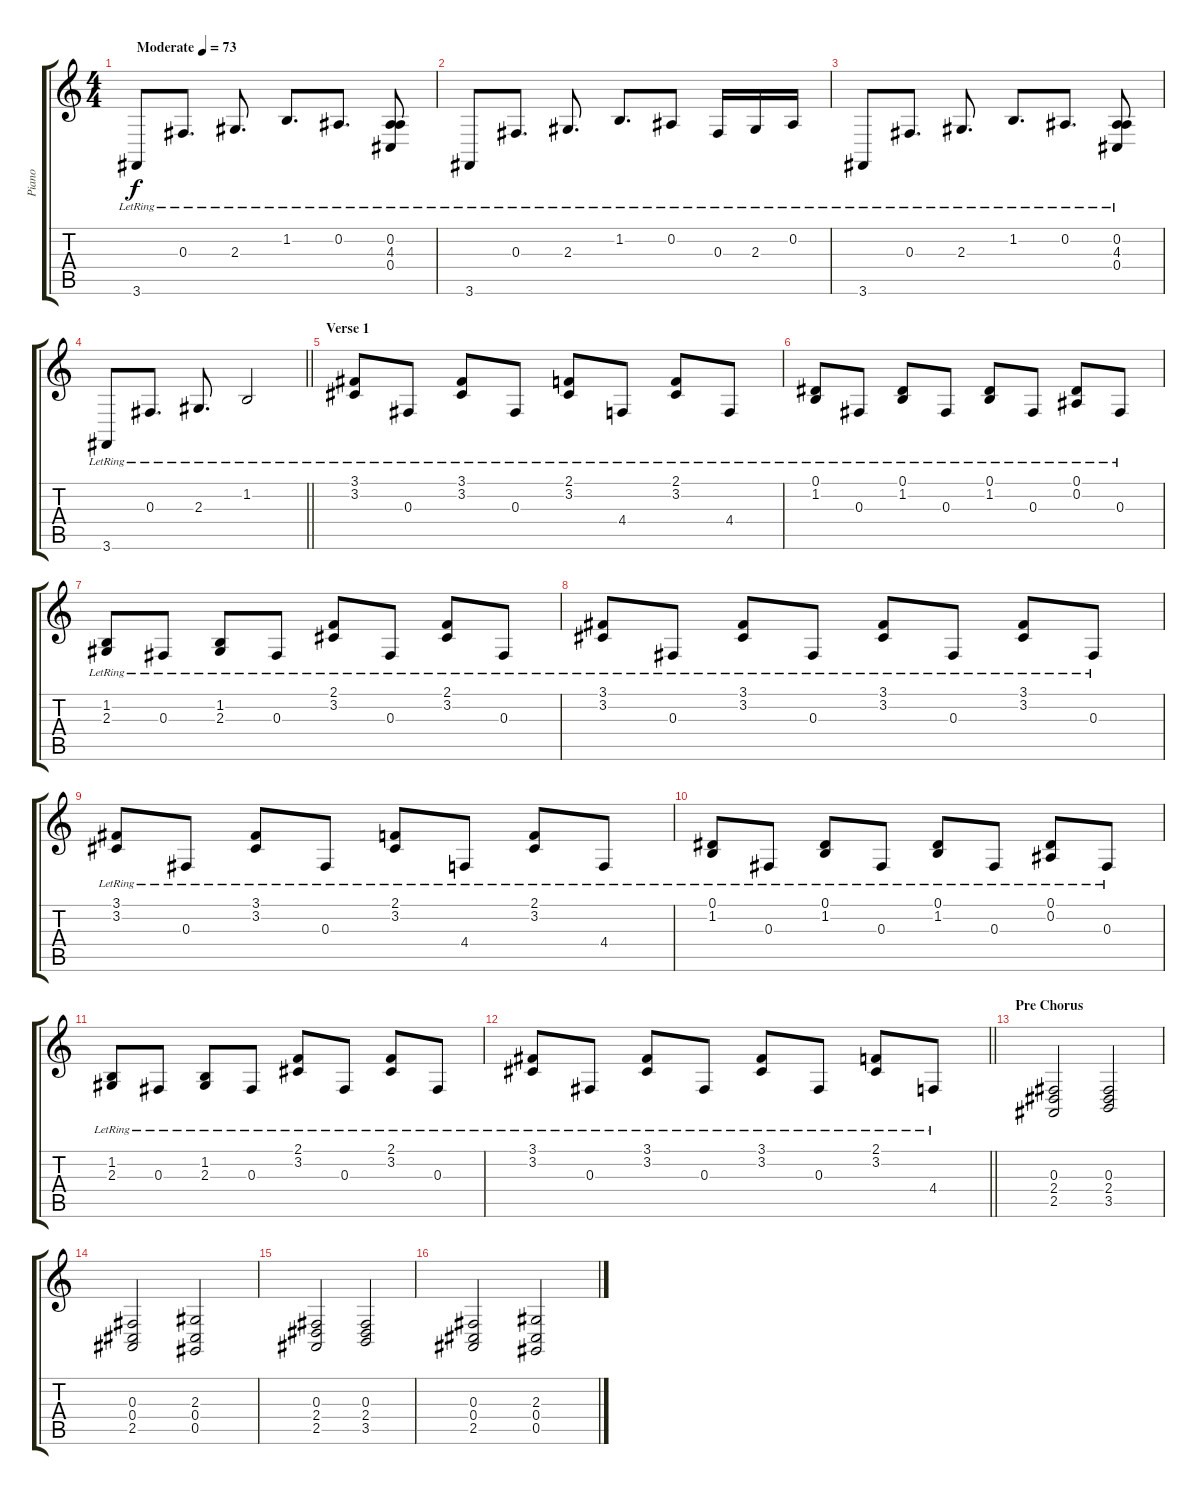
\track ("Piano" "Piano") {instrument brightacousticpiano}
\staff {score tabs}
\tuning (Eb4 Bb3 Gb3 Db3 Ab2 Eb2) {hide}
\ts (4 4)
\tempo (73 "Moderate")
\clef g2
\ks c
3.6{lr}.8{dy f instrument brightacousticpiano} 0.3{lr}.8{d} 2.3{lr}.8{d} 1.2{lr}.8{d} 0.2{lr}.8{d} (0.2{lr} 4.3{lr} 0.4{lr}).8 |
3.6{lr}.8 0.3{lr}.8{d} 2.3{lr}.8{d} 1.2{lr}.8{d} 0.2{lr}.8 0.3{lr}.16 2.3{lr}.16 0.2{lr}.16 |
3.6{lr}.8 0.3{lr}.8{d} 2.3{lr}.8{d} 1.2{lr}.8{d} 0.2{lr}.8{d} (0.2{lr} 4.3{lr} 0.4{lr}).8 |
\barLineRight lightlight
3.6{lr}.8 0.3{lr}.8{d} 2.3{lr}.8{d} 1.2{lr}.2 |
\section ("" "Verse 1")
(3.1{lr} 3.2{lr}).8 0.3{lr}.8 (3.1{lr} 3.2{lr}).8 0.3{lr}.8 (2.1{lr} 3.2{lr}).8 4.4{lr}.8 (2.1{lr} 3.2{lr}).8 4.4{lr}.8 |
(0.1{lr} 1.2{lr}).8 0.3{lr}.8 (0.1{lr} 1.2{lr}).8 0.3{lr}.8 (0.1{lr} 1.2{lr}).8 0.3{lr}.8 (0.1{lr} 0.2{lr}).8 0.3{lr}.8 |
(1.2{lr} 2.3{lr}).8 0.3{lr}.8 (1.2{lr} 2.3{lr}).8 0.3{lr}.8 (2.1{lr} 3.2{lr}).8 0.3{lr}.8 (2.1{lr} 3.2{lr}).8 0.3{lr}.8 |
(3.1{lr} 3.2{lr}).8 0.3{lr}.8 (3.1{lr} 3.2{lr}).8 0.3{lr}.8 (3.1{lr} 3.2{lr}).8 0.3{lr}.8 (3.1{lr} 3.2{lr}).8 0.3{lr}.8 |
(3.1{lr} 3.2{lr}).8 0.3{lr}.8 (3.1{lr} 3.2{lr}).8 0.3{lr}.8 (2.1{lr} 3.2{lr}).8 4.4{lr}.8 (2.1{lr} 3.2{lr}).8 4.4{lr}.8 |
(0.1{lr} 1.2{lr}).8 0.3{lr}.8 (0.1{lr} 1.2{lr}).8 0.3{lr}.8 (0.1{lr} 1.2{lr}).8 0.3{lr}.8 (0.1{lr} 0.2{lr}).8 0.3{lr}.8 |
(1.2{lr} 2.3{lr}).8 0.3{lr}.8 (1.2{lr} 2.3{lr}).8 0.3{lr}.8 (2.1{lr} 3.2{lr}).8 0.3{lr}.8 (2.1{lr} 3.2{lr}).8 0.3{lr}.8 |
\barLineRight lightlight
(3.1{lr} 3.2{lr}).8 0.3{lr}.8 (3.1{lr} 3.2{lr}).8 0.3{lr}.8 (3.1{lr} 3.2{lr}).8 0.3{lr}.8 (2.1{lr} 3.2{lr}).8 4.4{lr}.8 |
\section ("" "Pre Chorus")
(0.3 2.4 2.5).2 (0.3 2.4 3.5).2 |
(0.3 0.4 2.5).2 (2.3 0.4 0.5).2 |
(0.3 2.4 2.5).2 (0.3 2.4 3.5).2 |
(0.3 0.4 2.5).2 (2.3 0.4 0.5).2
